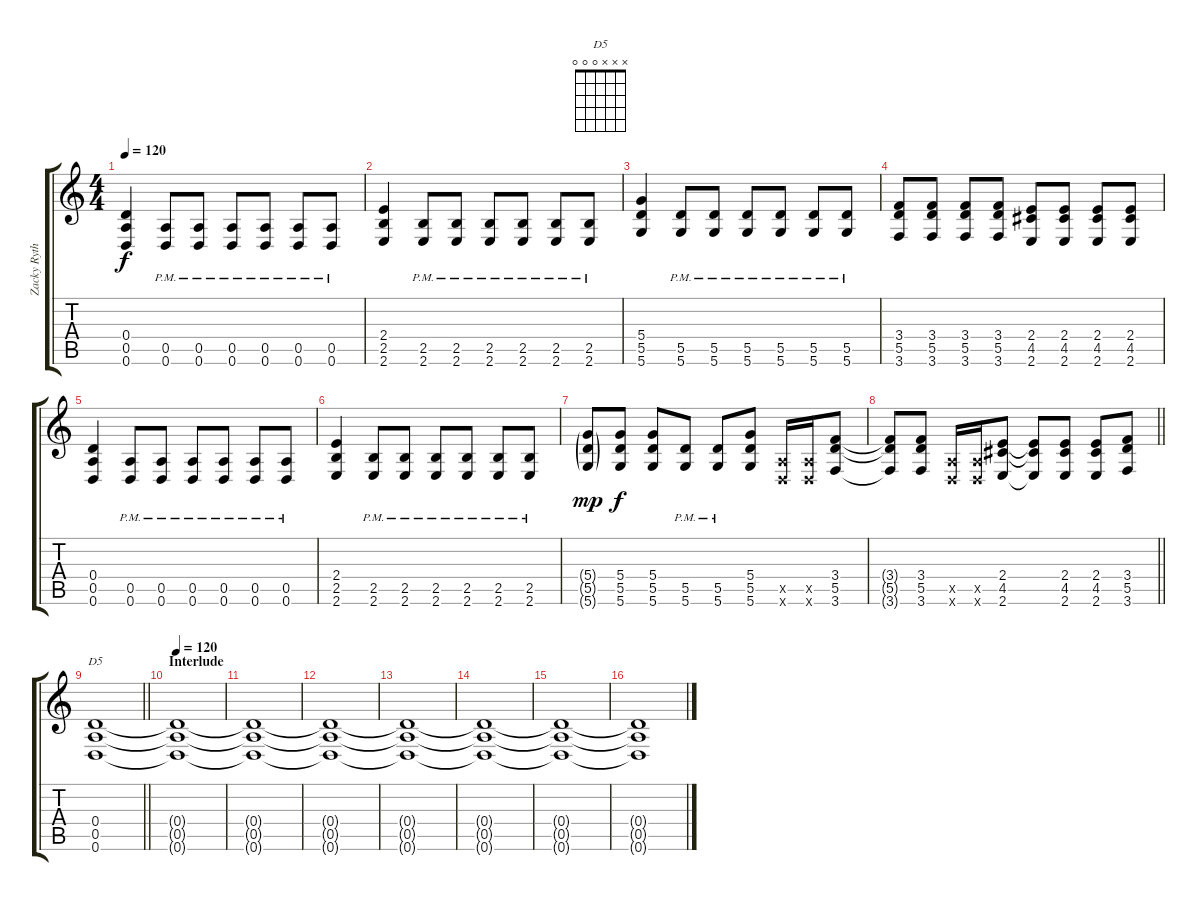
\track ("Zacky Rythem" "Zacky Ryth") {instrument distortionguitar}
\staff {score tabs}
\tuning (E4 B3 G3 D3 A2 D2) {hide}
\chord ("D5" x x x 0 0 0)
\ts (4 4)
\tempo 120
\clef g2
\ks c
(0.4 0.5 0.6).4{dy f} (0.5{pm} 0.6{pm}).8 (0.5{pm} 0.6{pm}).8 (0.5{pm} 0.6{pm}).8 (0.5{pm} 0.6{pm}).8 (0.5{pm} 0.6{pm}).8 (0.5{pm} 0.6{pm}).8 |
(2.4 2.5 2.6).4 (2.5{pm} 2.6{pm}).8 (2.5{pm} 2.6{pm}).8 (2.5{pm} 2.6{pm}).8 (2.5{pm} 2.6{pm}).8 (2.5{pm} 2.6{pm}).8 (2.5{pm} 2.6{pm}).8 |
(5.4 5.5 5.6).4 (5.5{pm} 5.6{pm}).8 (5.5{pm} 5.6{pm}).8 (5.5{pm} 5.6{pm}).8 (5.5{pm} 5.6{pm}).8 (5.5{pm} 5.6{pm}).8 (5.5{pm} 5.6{pm}).8 |
(3.4 5.5 3.6).8 (3.4 5.5 3.6).8 (3.4 5.5 3.6).8 (3.4 5.5 3.6).8 (2.4 4.5 2.6).8 (2.4 4.5 2.6).8 (2.4 4.5 2.6).8 (2.4 4.5 2.6).8 |
(0.4 0.5 0.6).4 (0.5{pm} 0.6{pm}).8 (0.5{pm} 0.6{pm}).8 (0.5{pm} 0.6{pm}).8 (0.5{pm} 0.6{pm}).8 (0.5{pm} 0.6{pm}).8 (0.5{pm} 0.6{pm}).8 |
(2.4 2.5 2.6).4 (2.5{pm} 2.6{pm}).8 (2.5{pm} 2.6{pm}).8 (2.5{pm} 2.6{pm}).8 (2.5{pm} 2.6{pm}).8 (2.5{pm} 2.6{pm}).8 (2.5{pm} 2.6{pm}).8 |
(5.4{g} 5.5{g} 5.6{g}).8{dy mp} (5.4 5.5 5.6).8{dy f} (5.4 5.5 5.6).8 (5.5{pm} 5.6).8 (5.5{pm} 5.6).8 (5.4 5.5 5.6).8 (0.5{x} 0.6{x}).16 (0.5{x} 0.6{x}).16 (3.4 5.5 3.6).8 |
\barLineRight lightlight
(3.4{t} 5.5{t} 3.6{t}).8 (3.4 5.5 3.6).8 (0.5{x} 0.6{x}).16 (0.5{x} 0.6{x}).16 (2.4 4.5 2.6).8 (2.4{t} 4.5{t} 2.6{t}).8 (2.4 4.5 2.6).8 (2.4 4.5 2.6).8 (3.4 5.5 3.6).8 |
\barLineRight lightlight
(0.4 0.5 0.6).1{ch "D5"} |
\section ("" "Interlude")
\tempo 120
(0.4{t} 0.5{t} 0.6{t}).1 |
(0.4{t} 0.5{t} 0.6{t}).1 |
(0.4{t} 0.5{t} 0.6{t}).1 |
(0.4{t} 0.5{t} 0.6{t}).1 |
(0.4{t} 0.5{t} 0.6{t}).1 |
(0.4{t} 0.5{t} 0.6{t}).1 |
(0.4{t} 0.5{t} 0.6{t}).1
